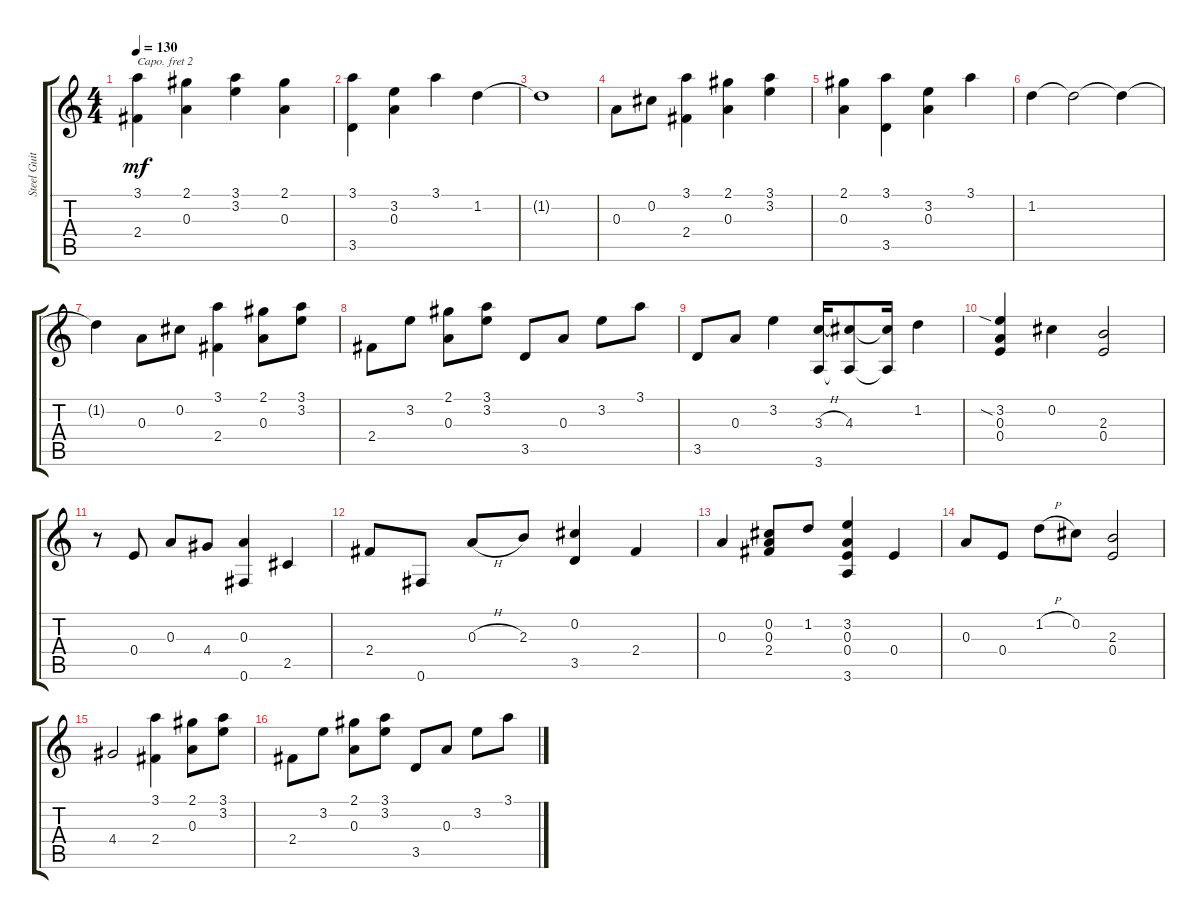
\track ("Steel Guitar" "Steel Guit") {instrument acousticguitarsteel}
\staff {score tabs}
\capo 2
\tuning (E4 B3 G3 D3 A2 E2) {hide}
\ts (4 4)
\tempo 130
\clef g2
\ks c
(3.1 2.4).4{dy mf instrument acousticguitarsteel} (2.1 0.3).4 (3.1 3.2).4 (2.1 0.3).4 |
(3.1 3.5).4 (3.2 0.3).4 3.1.4 1.2.4 |
1.2{t}.1 |
0.3.8 0.2.8 (3.1 2.4).4 (2.1 0.3).4 (3.1 3.2).4 |
(2.1 0.3).4 (3.1 3.5).4 (3.2 0.3).4 3.1.4 |
1.2.4 1.2{t}.2 1.2{t}.4 |
1.2{t}.4 0.3.8 0.2.8 (3.1 2.4).4 (2.1 0.3).8 (3.1 3.2).8 |
2.4.8 3.2.8 (2.1 0.3).8 (3.1 3.2).8 3.5.8 0.3.8 3.2.8 3.1.8 |
3.5.8 0.3.8 3.2.4 (3.3{h} 3.6).16 (4.3 3.6{t}).8 (4.3{t} 3.6{t}).16 1.2.4 |
(3.2{sia} 0.3 0.4).4 0.2.4 (2.3 0.4).2 |
r.8 0.4.8 0.3.8 4.4.8 (0.3 0.6).4 2.5.4 |
2.4.8 0.6.8 0.3{h}.8 2.3.8 (0.2 3.5).4 2.4.4 |
0.3.4 (0.2 0.3 2.4).8 1.2.8 (3.2 0.3 0.4 3.6).4 0.4.4 |
0.3.8 0.4.8 1.2{h}.8 0.2.8 (2.3 0.4).2 |
4.4.2 (3.1 2.4).4 (2.1 0.3).8 (3.1 3.2).8 |
2.4.8 3.2.8 (2.1 0.3).8 (3.1 3.2).8 3.5.8 0.3.8 3.2.8 3.1.8
